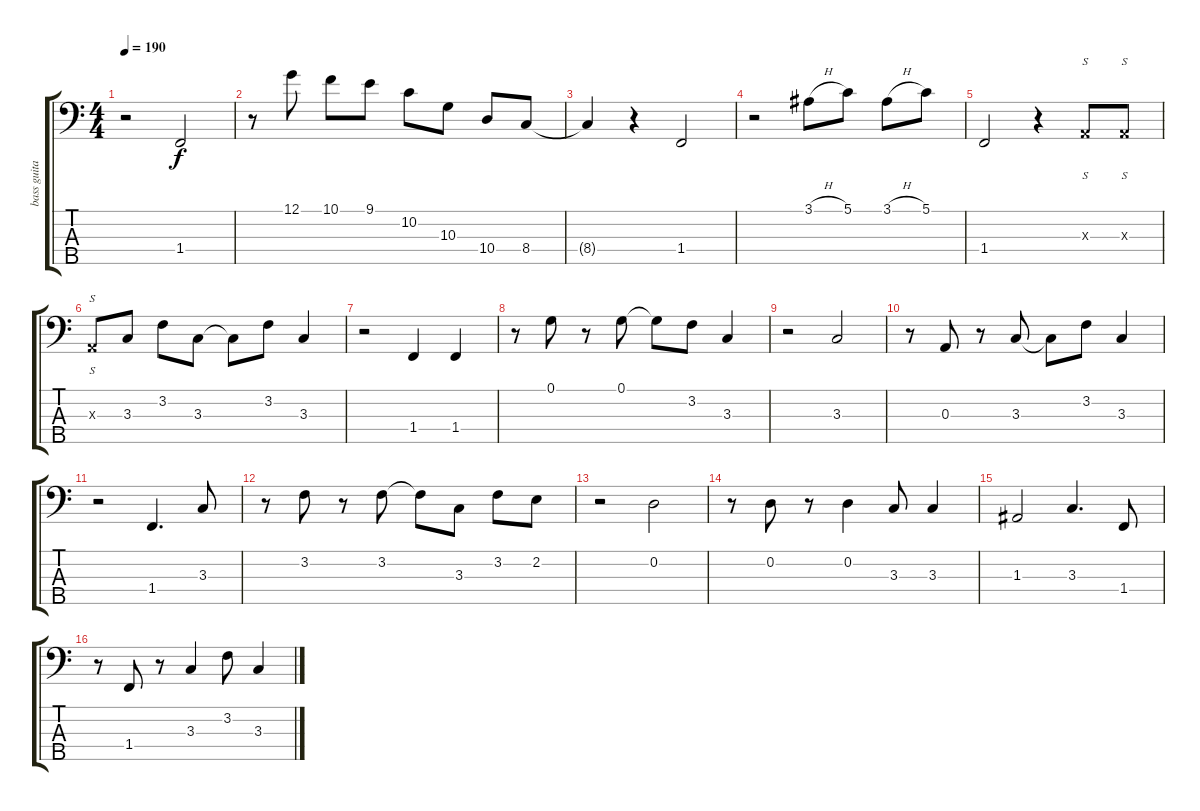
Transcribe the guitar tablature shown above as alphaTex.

\track ("bass guitar" "bass guita") {instrument electricbassfinger}
\staff {score tabs}
\tuning (G2 D2 A1 E1 B0) {hide}
\ts (4 4)
\tempo 190
\clef f4
\ks c
r.2{dy f} 1.4.2 |
r.8 12.1.8 10.1.8 9.1.8 10.2.8 10.3.8 10.4.8 8.4.8 |
8.4{t}.4 r.4 1.4.2 |
r.2 3.1{h}.8 5.1.8 3.1{h}.8 5.1.8 |
1.4.2 r.4 0.3{x}.8{s} 0.3{x}.8{s} |
0.3{x}.8{s} 3.3.8 3.2.8 3.3.8 3.3{t}.8 3.2.8 3.3.4 |
r.2 1.4.4 1.4.4 |
r.8 0.1.8 r.8 0.1.8 0.1{t}.8 3.2.8 3.3.4 |
r.2 3.3.2 |
r.8 0.3.8 r.8 3.3.8 3.3{t}.8 3.2.8 3.3.4 |
r.2 1.4.4{d} 3.3.8 |
r.8 3.2.8 r.8 3.2.8 3.2{t}.8 3.3.8 3.2.8 2.2.8 |
r.2 0.2.2 |
r.8 0.2.8 r.8 0.2.4 3.3.8 3.3.4 |
1.3.2 3.3.4{d} 1.4.8 |
r.8 1.4.8 r.8 3.3.4 3.2.8 3.3.4
